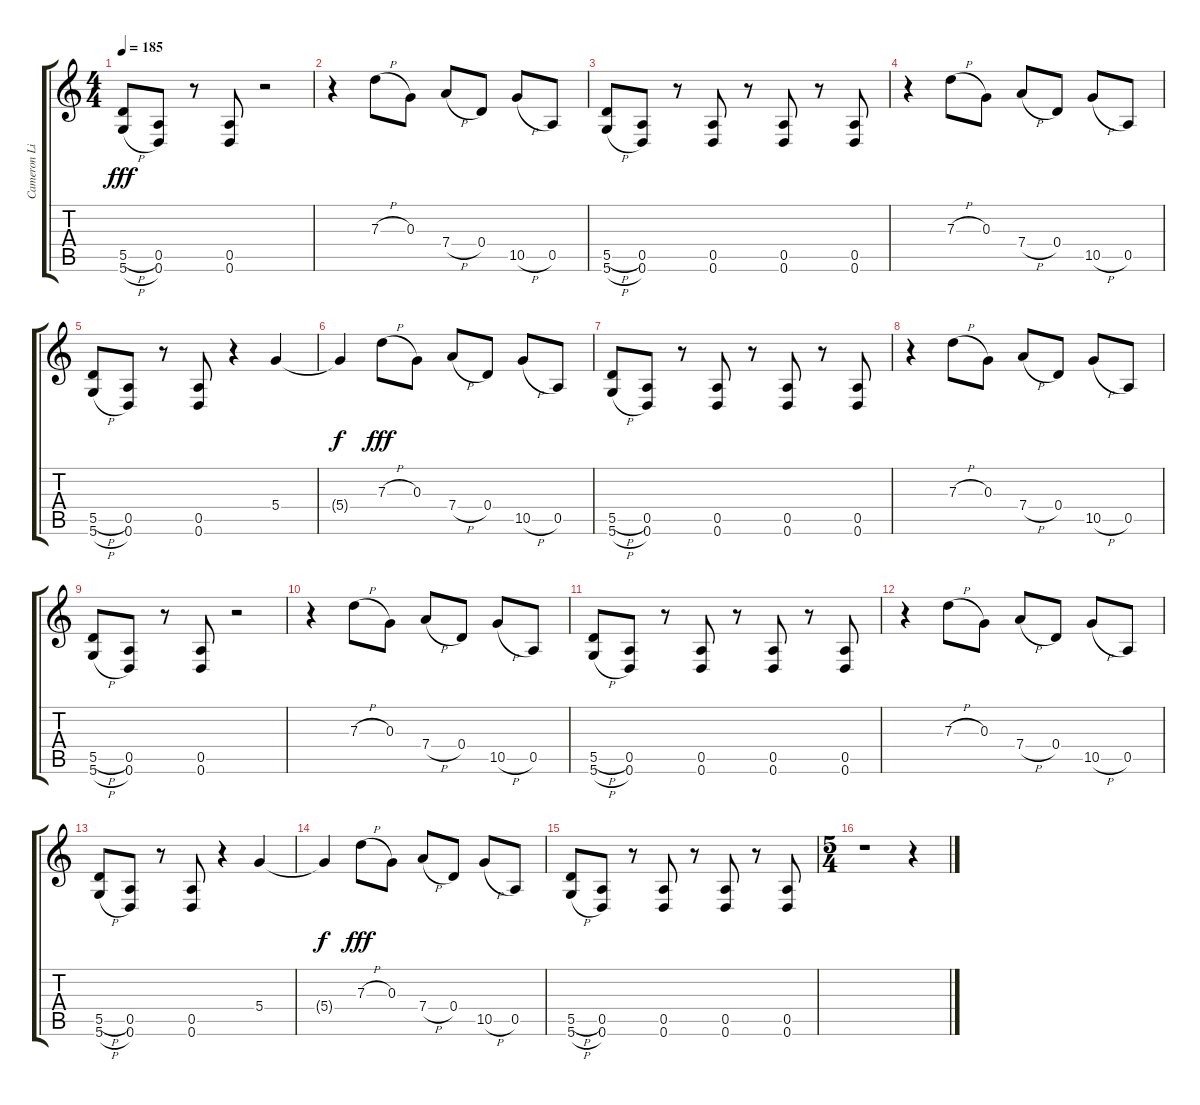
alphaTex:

\track ("Cameron Liddell" "Cameron Li") {instrument distortionguitar}
\staff {score tabs}
\tuning (E4 B3 G3 D3 A2 D2) {hide}
\ts (4 4)
\tempo 185
\clef g2
\ks c
(5.5{h} 5.6{h}).8{dy fff} (0.5 0.6).8 r.8 (0.5 0.6).8 r.2 |
r.4 7.3{h}.8 0.3.8 7.4{h}.8 0.4.8 10.5{h}.8 0.5.8 |
(5.5{h} 5.6{h}).8 (0.5 0.6).8 r.8 (0.5 0.6).8 r.8 (0.5 0.6).8 r.8 (0.5 0.6).8 |
r.4 7.3{h}.8 0.3.8 7.4{h}.8 0.4.8 10.5{h}.8 0.5.8 |
(5.5{h} 5.6{h}).8 (0.5 0.6).8 r.8 (0.5 0.6).8 r.4 5.4.4 |
5.4{t}.4{dy f} 7.3{h}.8{dy fff} 0.3.8 7.4{h}.8 0.4.8 10.5{h}.8 0.5.8 |
(5.5{h} 5.6{h}).8 (0.5 0.6).8 r.8 (0.5 0.6).8 r.8 (0.5 0.6).8 r.8 (0.5 0.6).8 |
r.4 7.3{h}.8 0.3.8 7.4{h}.8 0.4.8 10.5{h}.8 0.5.8 |
(5.5{h} 5.6{h}).8 (0.5 0.6).8 r.8 (0.5 0.6).8 r.2 |
r.4 7.3{h}.8 0.3.8 7.4{h}.8 0.4.8 10.5{h}.8 0.5.8 |
(5.5{h} 5.6{h}).8 (0.5 0.6).8 r.8 (0.5 0.6).8 r.8 (0.5 0.6).8 r.8 (0.5 0.6).8 |
r.4 7.3{h}.8 0.3.8 7.4{h}.8 0.4.8 10.5{h}.8 0.5.8 |
(5.5{h} 5.6{h}).8 (0.5 0.6).8 r.8 (0.5 0.6).8 r.4 5.4.4 |
5.4{t}.4{dy f} 7.3{h}.8{dy fff} 0.3.8 7.4{h}.8 0.4.8 10.5{h}.8 0.5.8 |
(5.5{h} 5.6{h}).8 (0.5 0.6).8 r.8 (0.5 0.6).8 r.8 (0.5 0.6).8 r.8 (0.5 0.6).8 |
\ts (5 4)
r.1 r.4
